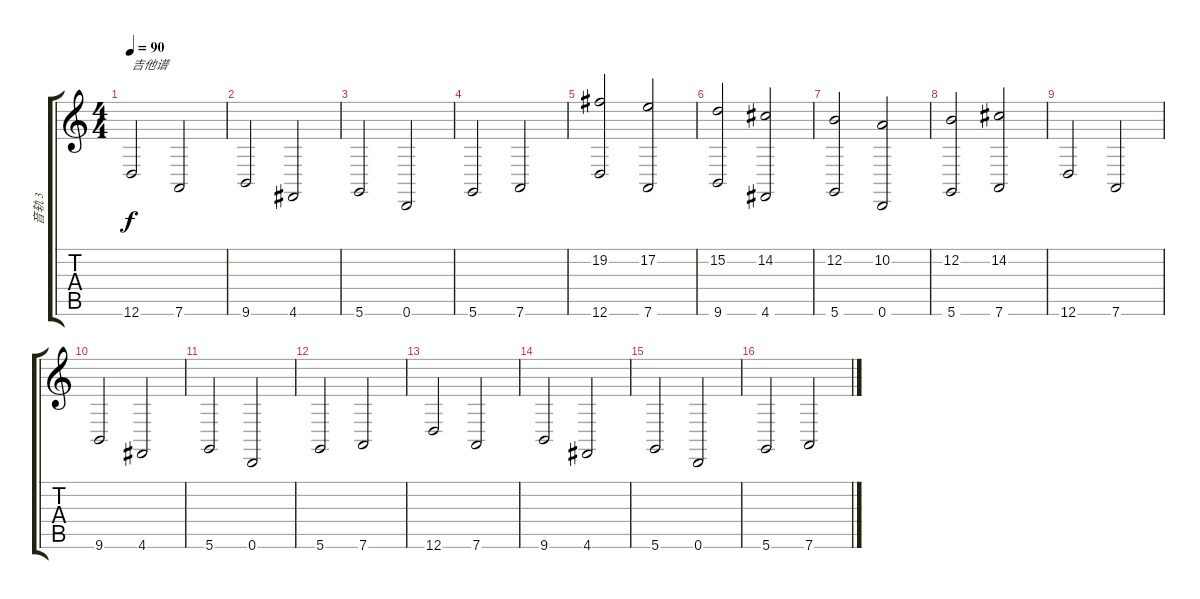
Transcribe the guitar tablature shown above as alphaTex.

\track ("音轨 3" "音轨 3") {instrument stringensemble2}
\staff {score tabs}
\tuning (E4 B3 G3 D3 A2 D2) {hide}
\ts (4 4)
\tempo 90
\clef g2
\ks c
12.6.2{txt "吉他谱" dy f instrument stringensemble2} 7.6.2 |
9.6.2 4.6.2 |
5.6.2 0.6.2 |
5.6.2 7.6.2 |
(19.2 12.6).2 (17.2 7.6).2 |
(15.2 9.6).2 (14.2 4.6).2 |
(12.2 5.6).2 (10.2 0.6).2 |
(12.2 5.6).2 (14.2 7.6).2 |
12.6.2 7.6.2 |
9.6.2 4.6.2 |
5.6.2 0.6.2 |
5.6.2 7.6.2 |
12.6.2 7.6.2 |
9.6.2 4.6.2 |
5.6.2 0.6.2 |
5.6.2 7.6.2
